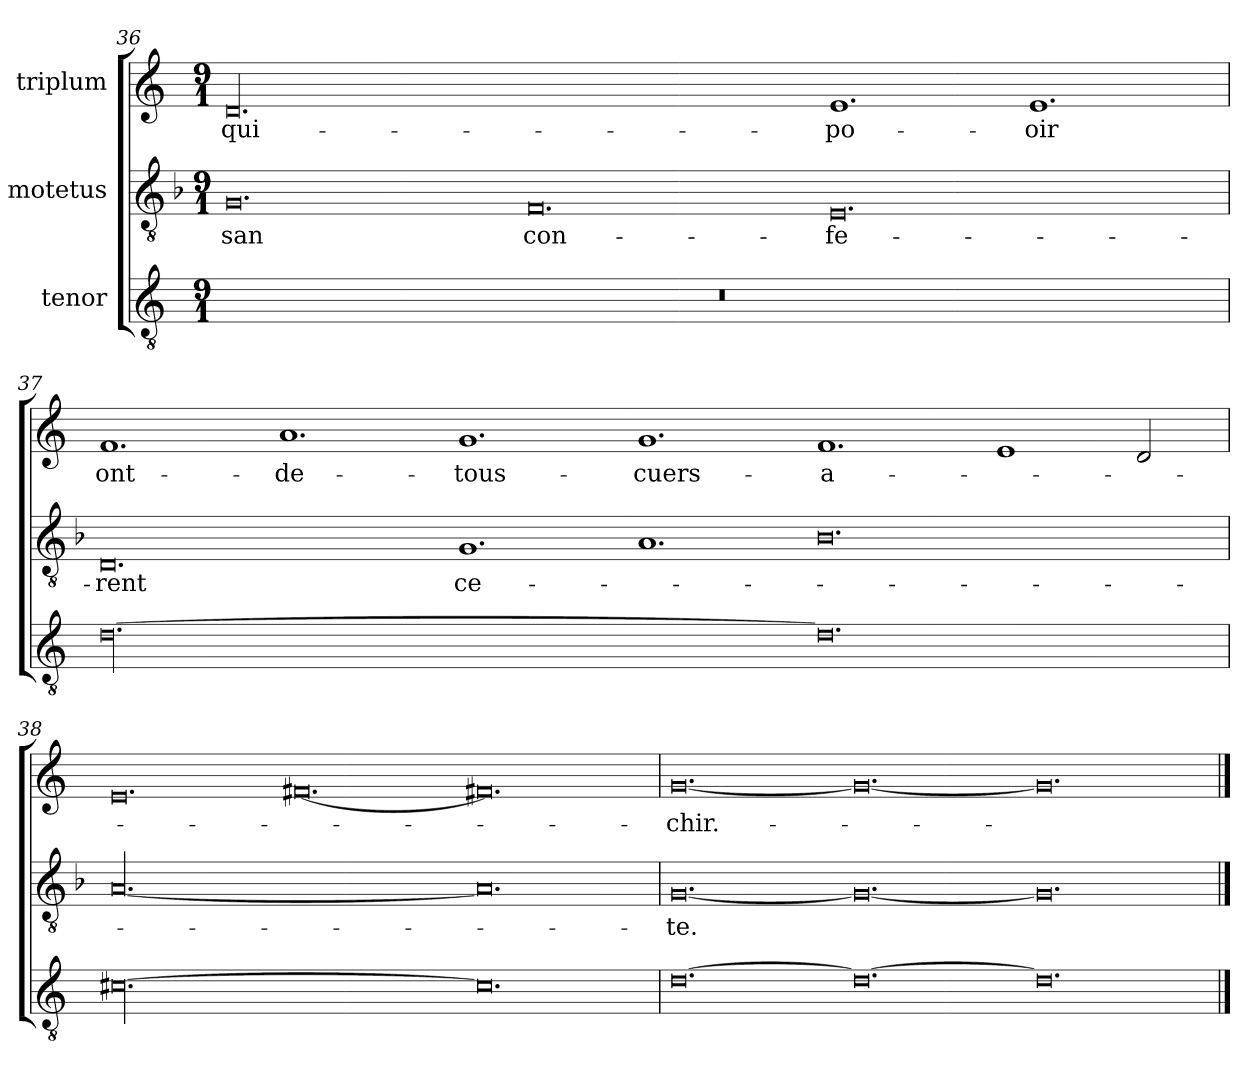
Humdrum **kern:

**kern	**kern	**text	**kern	**text
*part3	*part2	*part2	*part1	*part1
*staff3	*staff2	*staff2	*staff1	*staff1
*I"tenor	*I"motetus	*	*I"triplum	*
*clefGv2	*clefGv2	*	*clefG2	*
*k[]	*k[b-]	*	*k[]	*
*C:	*F:	*	*C:	*
*M9/1	*M9/1	*	*M9/1	*
=36	=36	=36	=36	=36
1%9r	0.G/	-san	00.d/	qui-
.	0.F/	con-	.	.
.	0.E/	-fe-	1.e/	po-
.	.	.	1.e/	-oir
=37	=37	=37	=37	=37
[00.d\	0.D/	-rent	1.f/	ont-
.	.	.	1.a/	de-
.	1.G/	ce-	1.g/	tous-
.	1.A/	.	1.g/	cuers-
0.d\]	0.B-\	.	1.f/	a-
.	.	.	1e/	.
.	.	.	2d/	.
=38	=38	=38	=38	=38
[00.c#X\	[00.A/	.	0.e/	.
.	.	.	[0.f#X/	.
0.c#\]	0.A/]	.	0.f#X/]	.
=39	=39	=39	=39	=39
[0.d\	[0.G/	-te.	[0.g/	chir.-
0.d\_	0.G/_	.	0.g/_	.
0.d\]	0.G/]	.	0.g/]	.
==	==	==	==	==
*-	*-	*-	*-	*-
